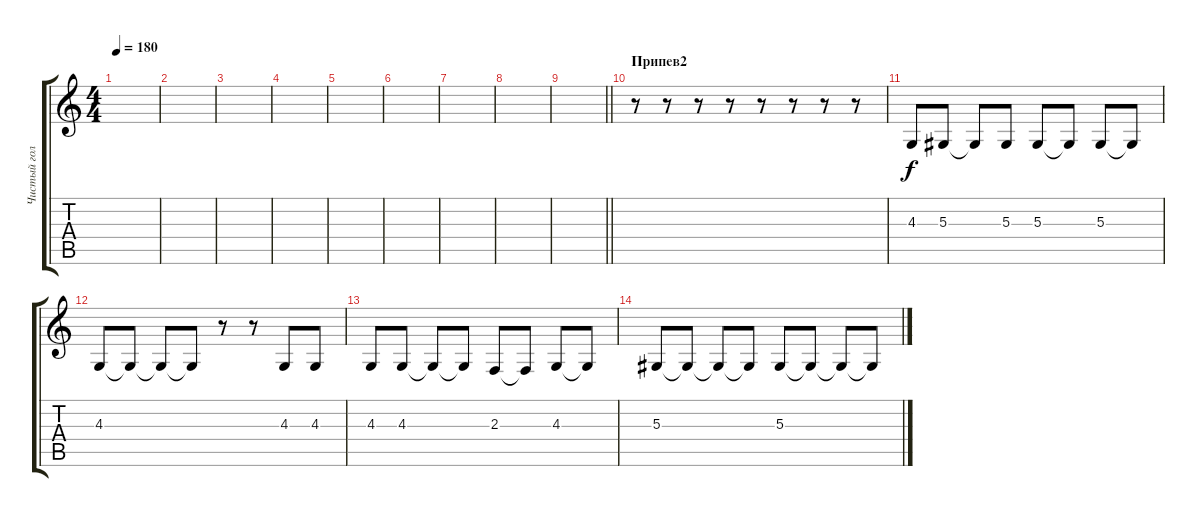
\track ("Чистый голос" "Чистый гол") {instrument baritonesax}
\staff {score tabs}
\tuning (C4 G3 Eb3 Bb2 F2 C2) {hide}
\ts (4 4)
\tempo 180
\clef g2
\ks c
|
|
|
|
|
|
|
|
\barLineRight lightlight
|
\section ("" "Припев2")
r.8 r.8 r.8 r.8 r.8 r.8 r.8 r.8 |
4.3.8 5.3.8 5.3{t}.8 5.3.8 5.3.8 5.3{t}.8 5.3.8 5.3{t}.8 |
4.3.8 4.3{t}.8 4.3{t}.8 4.3{t}.8 r.8 r.8 4.3.8 4.3.8 |
4.3.8 4.3.8 4.3{t}.8 4.3{t}.8 2.3.8 2.3{t}.8 4.3.8 4.3{t}.8 |
5.3.8 5.3{t}.8 5.3{t}.8 5.3{t}.8 5.3.8 5.3{t}.8 5.3{t}.8 5.3{t}.8
